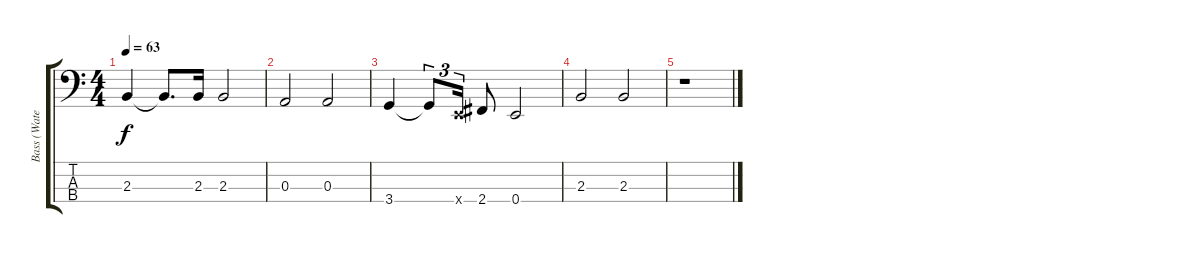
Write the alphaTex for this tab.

\track ("Bass (Waters)" "Bass (Wate") {instrument electricbassfinger}
\staff {score tabs}
\tuning (G2 D2 A1 E1) {hide}
\ts (4 4)
\tempo 63
\clef f4
\ks c
2.3.4{dy f} 2.3{t}.8{d} 2.3.16 2.3.2 |
0.3.2 0.3.2 |
3.4.4 3.4{t}.8{tu (3 2)} 0.4{x}.16{tu (3 2)} 2.4.8 0.4.2 |
2.3.2 2.3.2 |
r.1
